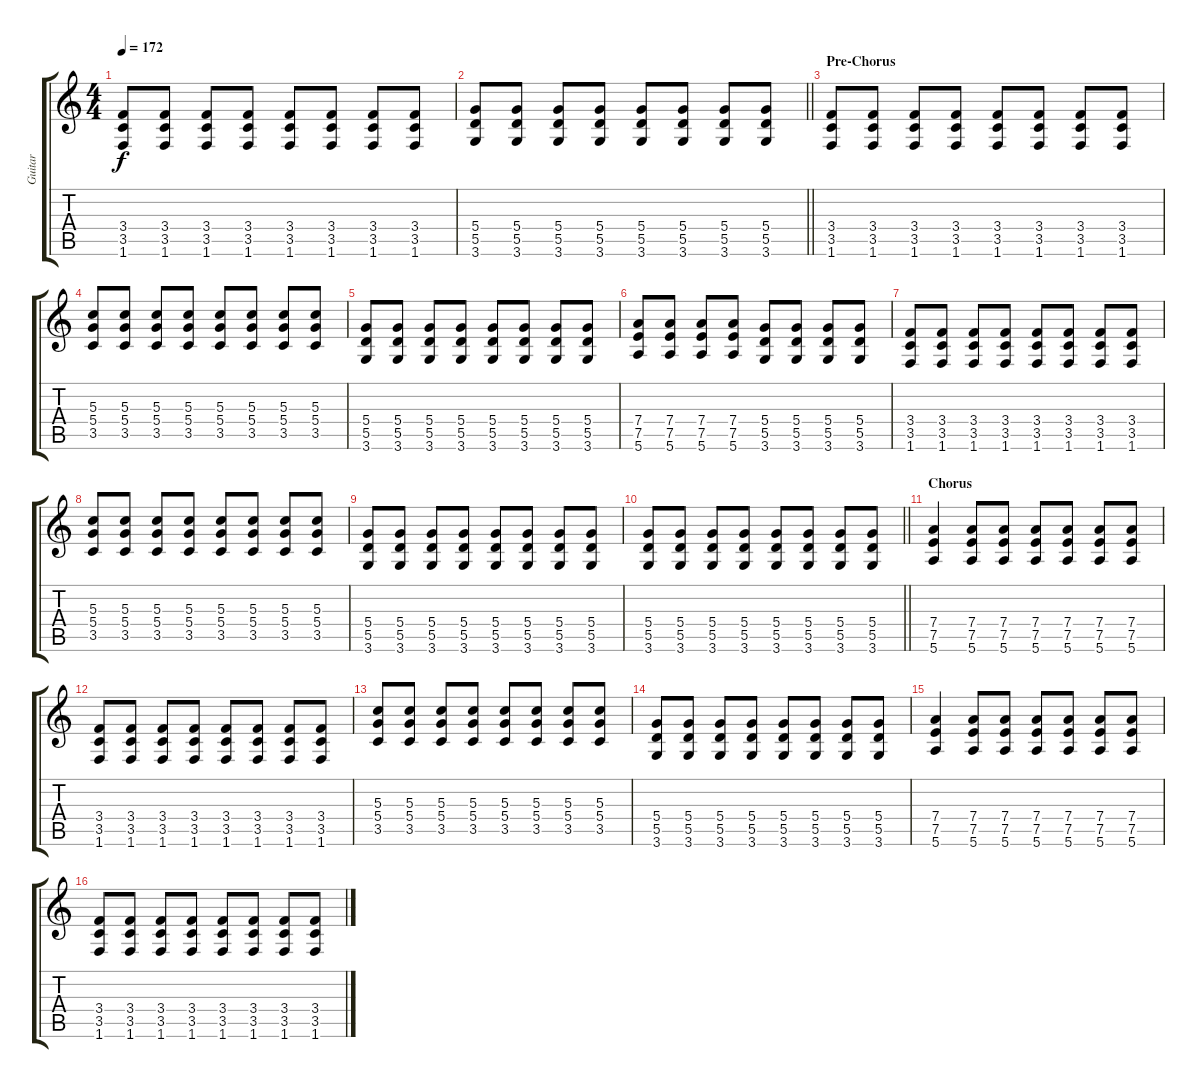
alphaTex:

\track ("Guitar" "Guitar") {instrument distortionguitar}
\staff {score tabs}
\tuning (E4 B3 G3 D3 A2 E2) {hide}
\ts (4 4)
\tempo 172
\clef g2
\ks c
(3.4 3.5 1.6).8{dy f} (3.4 3.5 1.6).8 (3.4 3.5 1.6).8 (3.4 3.5 1.6).8 (3.4 3.5 1.6).8 (3.4 3.5 1.6).8 (3.4 3.5 1.6).8 (3.4 3.5 1.6).8 |
\barLineRight lightlight
(5.4 5.5 3.6).8 (5.4 5.5 3.6).8 (5.4 5.5 3.6).8 (5.4 5.5 3.6).8 (5.4 5.5 3.6).8 (5.4 5.5 3.6).8 (5.4 5.5 3.6).8 (5.4 5.5 3.6).8 |
\section ("" "Pre-Chorus")
(3.4 3.5 1.6).8 (3.4 3.5 1.6).8 (3.4 3.5 1.6).8 (3.4 3.5 1.6).8 (3.4 3.5 1.6).8 (3.4 3.5 1.6).8 (3.4 3.5 1.6).8 (3.4 3.5 1.6).8 |
(5.3 5.4 3.5).8 (5.3 5.4 3.5).8 (5.3 5.4 3.5).8 (5.3 5.4 3.5).8 (5.3 5.4 3.5).8 (5.3 5.4 3.5).8 (5.3 5.4 3.5).8 (5.3 5.4 3.5).8 |
(5.4 5.5 3.6).8 (5.4 5.5 3.6).8 (5.4 5.5 3.6).8 (5.4 5.5 3.6).8 (5.4 5.5 3.6).8 (5.4 5.5 3.6).8 (5.4 5.5 3.6).8 (5.4 5.5 3.6).8 |
(7.4 7.5 5.6).8 (7.4 7.5 5.6).8 (7.4 7.5 5.6).8 (7.4 7.5 5.6).8 (5.4 5.5 3.6).8 (5.4 5.5 3.6).8 (5.4 5.5 3.6).8 (5.4 5.5 3.6).8 |
(3.4 3.5 1.6).8 (3.4 3.5 1.6).8 (3.4 3.5 1.6).8 (3.4 3.5 1.6).8 (3.4 3.5 1.6).8 (3.4 3.5 1.6).8 (3.4 3.5 1.6).8 (3.4 3.5 1.6).8 |
(5.3 5.4 3.5).8 (5.3 5.4 3.5).8 (5.3 5.4 3.5).8 (5.3 5.4 3.5).8 (5.3 5.4 3.5).8 (5.3 5.4 3.5).8 (5.3 5.4 3.5).8 (5.3 5.4 3.5).8 |
(5.4 5.5 3.6).8 (5.4 5.5 3.6).8 (5.4 5.5 3.6).8 (5.4 5.5 3.6).8 (5.4 5.5 3.6).8 (5.4 5.5 3.6).8 (5.4 5.5 3.6).8 (5.4 5.5 3.6).8 |
\barLineRight lightlight
(5.4 5.5 3.6).8 (5.4 5.5 3.6).8 (5.4 5.5 3.6).8 (5.4 5.5 3.6).8 (5.4 5.5 3.6).8 (5.4 5.5 3.6).8 (5.4 5.5 3.6).8 (5.4 5.5 3.6).8 |
\section ("" "Chorus")
(7.4 7.5 5.6).4 (7.4 7.5 5.6).8 (7.4 7.5 5.6).8 (7.4 7.5 5.6).8 (7.4 7.5 5.6).8 (7.4 7.5 5.6).8 (7.4 7.5 5.6).8 |
(3.4 3.5 1.6).8 (3.4 3.5 1.6).8 (3.4 3.5 1.6).8 (3.4 3.5 1.6).8 (3.4 3.5 1.6).8 (3.4 3.5 1.6).8 (3.4 3.5 1.6).8 (3.4 3.5 1.6).8 |
(5.3 5.4 3.5).8 (5.3 5.4 3.5).8 (5.3 5.4 3.5).8 (5.3 5.4 3.5).8 (5.3 5.4 3.5).8 (5.3 5.4 3.5).8 (5.3 5.4 3.5).8 (5.3 5.4 3.5).8 |
(5.4 5.5 3.6).8 (5.4 5.5 3.6).8 (5.4 5.5 3.6).8 (5.4 5.5 3.6).8 (5.4 5.5 3.6).8 (5.4 5.5 3.6).8 (5.4 5.5 3.6).8 (5.4 5.5 3.6).8 |
(7.4 7.5 5.6).4 (7.4 7.5 5.6).8 (7.4 7.5 5.6).8 (7.4 7.5 5.6).8 (7.4 7.5 5.6).8 (7.4 7.5 5.6).8 (7.4 7.5 5.6).8 |
(3.4 3.5 1.6).8 (3.4 3.5 1.6).8 (3.4 3.5 1.6).8 (3.4 3.5 1.6).8 (3.4 3.5 1.6).8 (3.4 3.5 1.6).8 (3.4 3.5 1.6).8 (3.4 3.5 1.6).8
